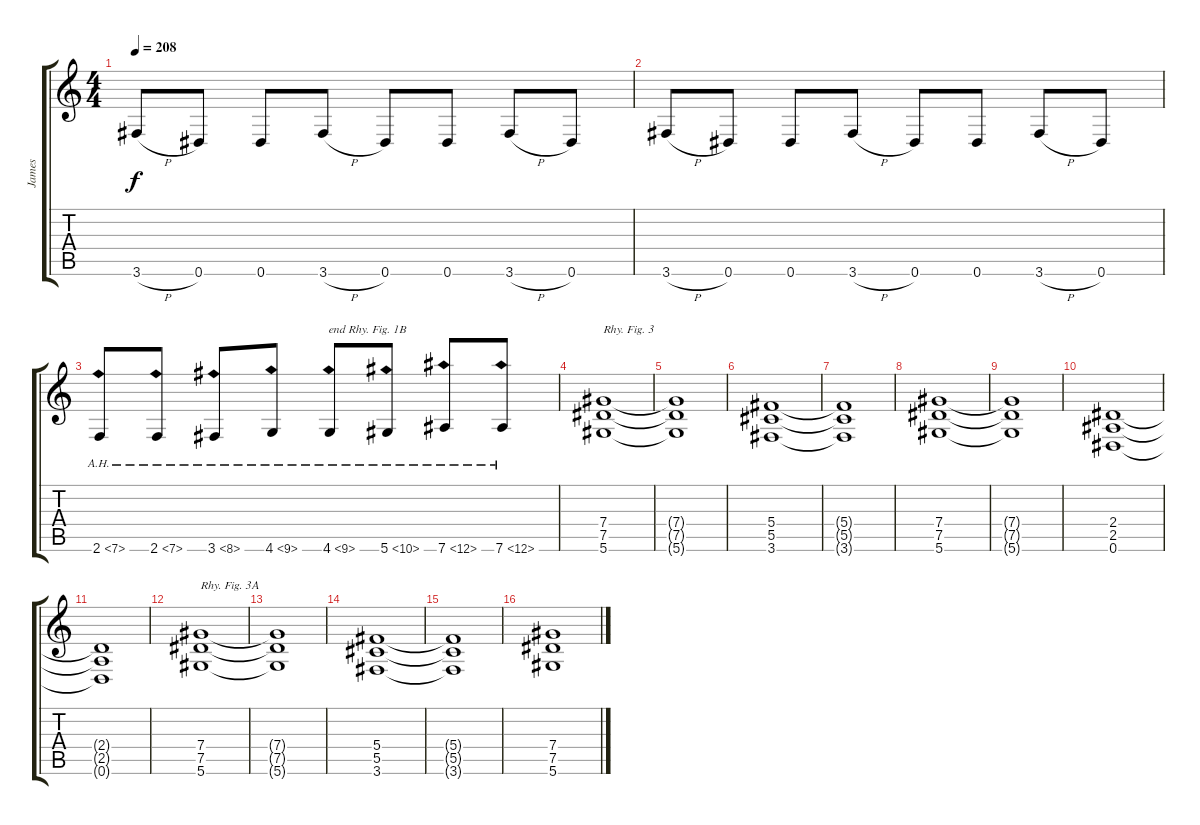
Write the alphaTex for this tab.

\track ("James" "James") {instrument distortionguitar}
\staff {score tabs}
\tuning (Eb4 Bb3 Gb3 Db3 Ab2 Eb2) {hide}
\ts (4 4)
\tempo 208
\clef g2
\ks c
3.6{h}.8{dy f} 0.6.8 0.6.8 3.6{h}.8 0.6.8 0.6.8 3.6{h}.8 0.6.8 |
3.6{h}.8 0.6.8 0.6.8 3.6{h}.8 0.6.8 0.6.8 3.6{h}.8 0.6.8 |
2.6{ah 5}.8 2.6{ah 5}.8 3.6{ah 5}.8 4.6{ah 5}.8 4.6{ah 5}.8{txt "end Rhy. Fig. 1B"} 5.6{ah 5}.8 7.6{ah 5}.8 7.6{ah 5}.8 |
(7.4 7.5 5.6).1{txt "Rhy. Fig. 3"} |
(7.4{t} 7.5{t} 5.6{t}).1 |
(5.4 5.5 3.6).1 |
(5.4{t} 5.5{t} 3.6{t}).1 |
(7.4 7.5 5.6).1 |
(7.4{t} 7.5{t} 5.6{t}).1 |
(2.4 2.5 0.6).1 |
(2.4{t} 2.5{t} 0.6{t}).1 |
(7.4 7.5 5.6).1{txt "Rhy. Fig. 3A"} |
(7.4{t} 7.5{t} 5.6{t}).1 |
(5.4 5.5 3.6).1 |
(5.4{t} 5.5{t} 3.6{t}).1 |
(7.4 7.5 5.6).1
